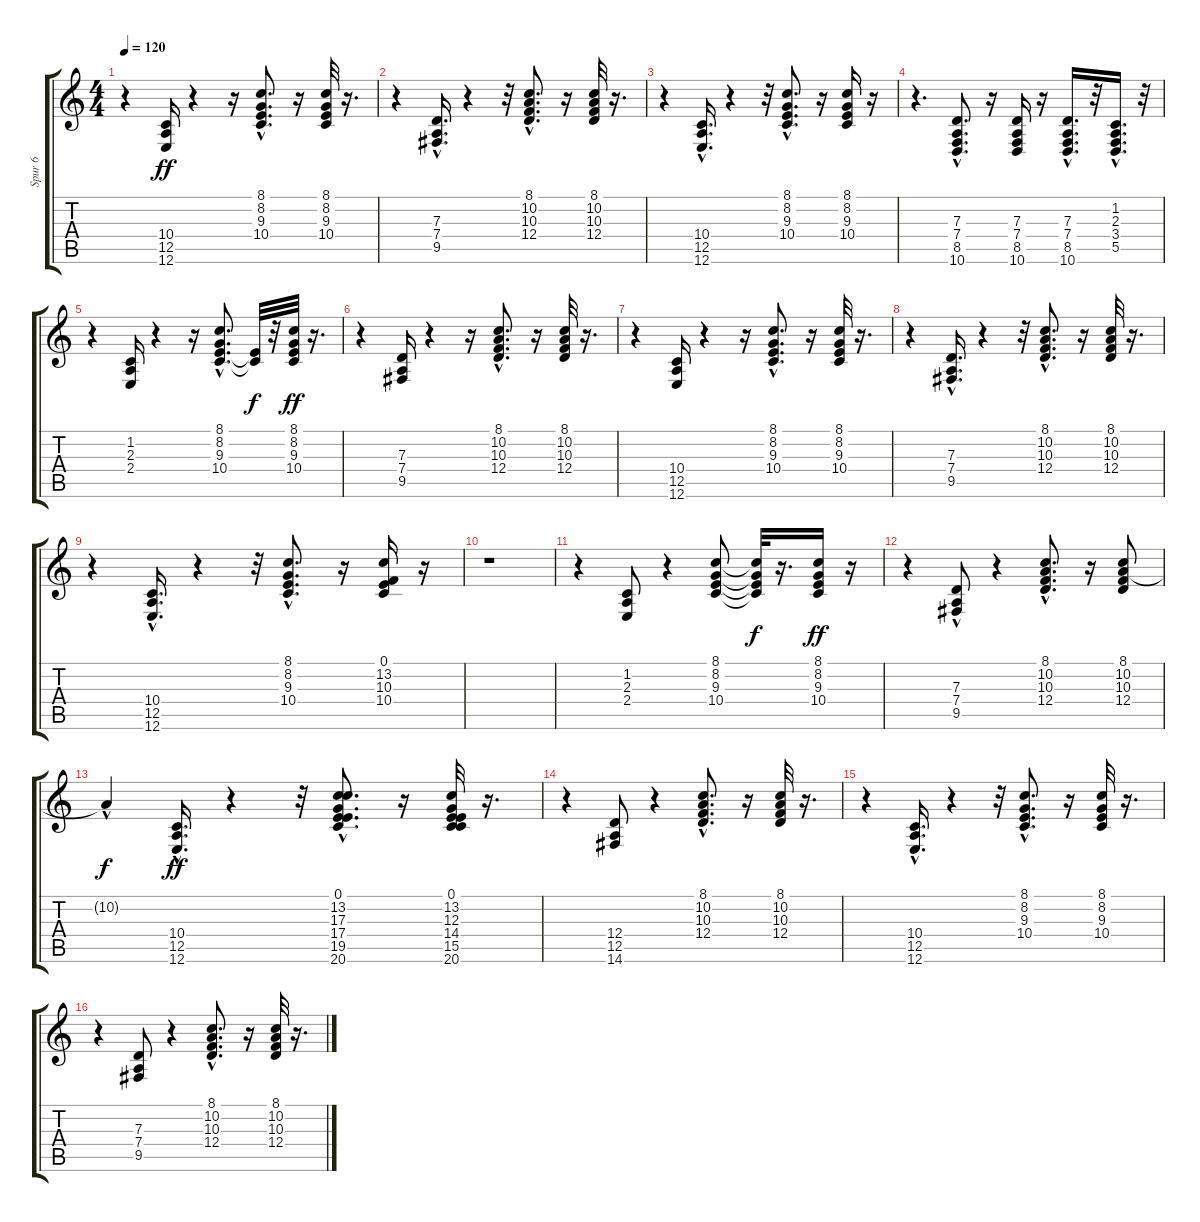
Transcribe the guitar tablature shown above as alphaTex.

\track ("Spur 6" "Spur 6") {instrument electricpiano2}
\staff {score tabs}
\tuning (E4 B3 G3 D3 A2 E2) {hide}
\ts (4 4)
\tempo 120
\clef g2
\ks c
r.4{dy ff} (10.4 12.5 12.6).16 r.4 r.16 (8.1{hac} 8.2{hac} 9.3{hac} 10.4{hac}).8{d} r.16 (8.1 8.2 9.3 10.4).32 r.16{d} |
r.4 (7.3{hac} 7.4{hac} 9.5).16{d} r.4 r.32 (8.1{hac} 10.2{hac} 10.3{hac} 12.4{hac}).8{d} r.16 (8.1 10.2 10.3 12.4).32 r.16{d} |
r.4 (10.4 12.5{hac} 12.6{hac}).16{d} r.4 r.32 (8.1{hac} 8.2{hac} 9.3{hac} 10.4{hac}).8{d} r.16 (8.1 8.2 9.3 10.4).16 r.16 |
r.4{d} (7.3{hac} 7.4{hac} 8.5{hac} 10.6).8{d} r.16 (7.3 7.4 8.5 10.6).16 r.16 (7.3 7.4 8.5{hac} 10.6{hac}).16{d} r.32 (1.2{hac} 2.3{hac} 3.4{hac} 5.5{hac}).16{d} r.32 |
r.4 (1.2 2.3 2.4).16 r.4 r.16 (8.1{hac} 8.2{hac} 9.3{hac} 10.4{hac}).8{d} (9.3{t} 10.4{t}).32{dy f} r.32 (8.1 8.2 9.3 10.4).32{dy ff} r.16{d} |
r.4 (7.3 7.4 9.5).16 r.4 r.16 (8.1{hac} 10.2{hac} 10.3{hac} 12.4{hac}).8{d} r.16 (8.1 10.2 10.3 12.4).32 r.16{d} |
r.4 (10.4 12.5 12.6).16 r.4 r.16 (8.1{hac} 8.2{hac} 9.3{hac} 10.4{hac}).8{d} r.16 (8.1 8.2 9.3 10.4).32 r.16{d} |
r.4 (7.3{hac} 7.4{hac} 9.5).16{d} r.4 r.32 (8.1{hac} 10.2{hac} 10.3{hac} 12.4{hac}).8{d} r.16 (8.1 10.2 10.3 12.4).32 r.16{d} |
r.4 (10.4 12.5{hac} 12.6{hac}).16{d} r.4 r.32 (8.1{hac} 8.2{hac} 9.3{hac} 10.4{hac}).8{d} r.16 (0.1 13.2 10.3 10.4).16 r.16 |
r.1 |
r.4 (1.2 2.3 2.4).8 r.4 (8.1 8.2 9.3 10.4).8 (8.1{t} 8.2{t} 9.3{t} 10.4{t}).32{dy f} r.16{d} (8.1 8.2 9.3 10.4).16{dy ff} r.16 |
r.4 (7.3 7.4 9.5{hac}).8 r.4 (8.1{hac} 10.2{hac} 10.3{hac} 12.4{hac}).8{d} r.16 (8.1 10.2 10.3 12.4).8 |
10.2{hac t}.4{dy f} (10.4{hac} 12.5{hac} 12.6{hac}).16{d dy ff} r.4 r.32 (0.1{hac} 13.2 17.3 17.4{hac} 19.5{hac} 20.6{hac}).8{d} r.16 (0.1 13.2 12.3 14.4 15.5 20.6).32 r.16{d} |
r.4 (12.4 12.5 14.6).8 r.4 (8.1{hac} 10.2{hac} 10.3{hac} 12.4{hac}).8{d} r.16 (8.1 10.2 10.3 12.4).32 r.16{d} |
r.4 (10.4{hac} 12.5{hac} 12.6{hac}).16{d} r.4 r.32 (8.1{hac} 8.2{hac} 9.3{hac} 10.4{hac}).8{d} r.16 (8.1 8.2 9.3 10.4).32 r.16{d} |
r.4 (7.3 7.4 9.5).8 r.4 (8.1{hac} 10.2{hac} 10.3{hac} 12.4{hac}).8{d} r.16 (8.1 10.2 10.3 12.4).32 r.16{d}
